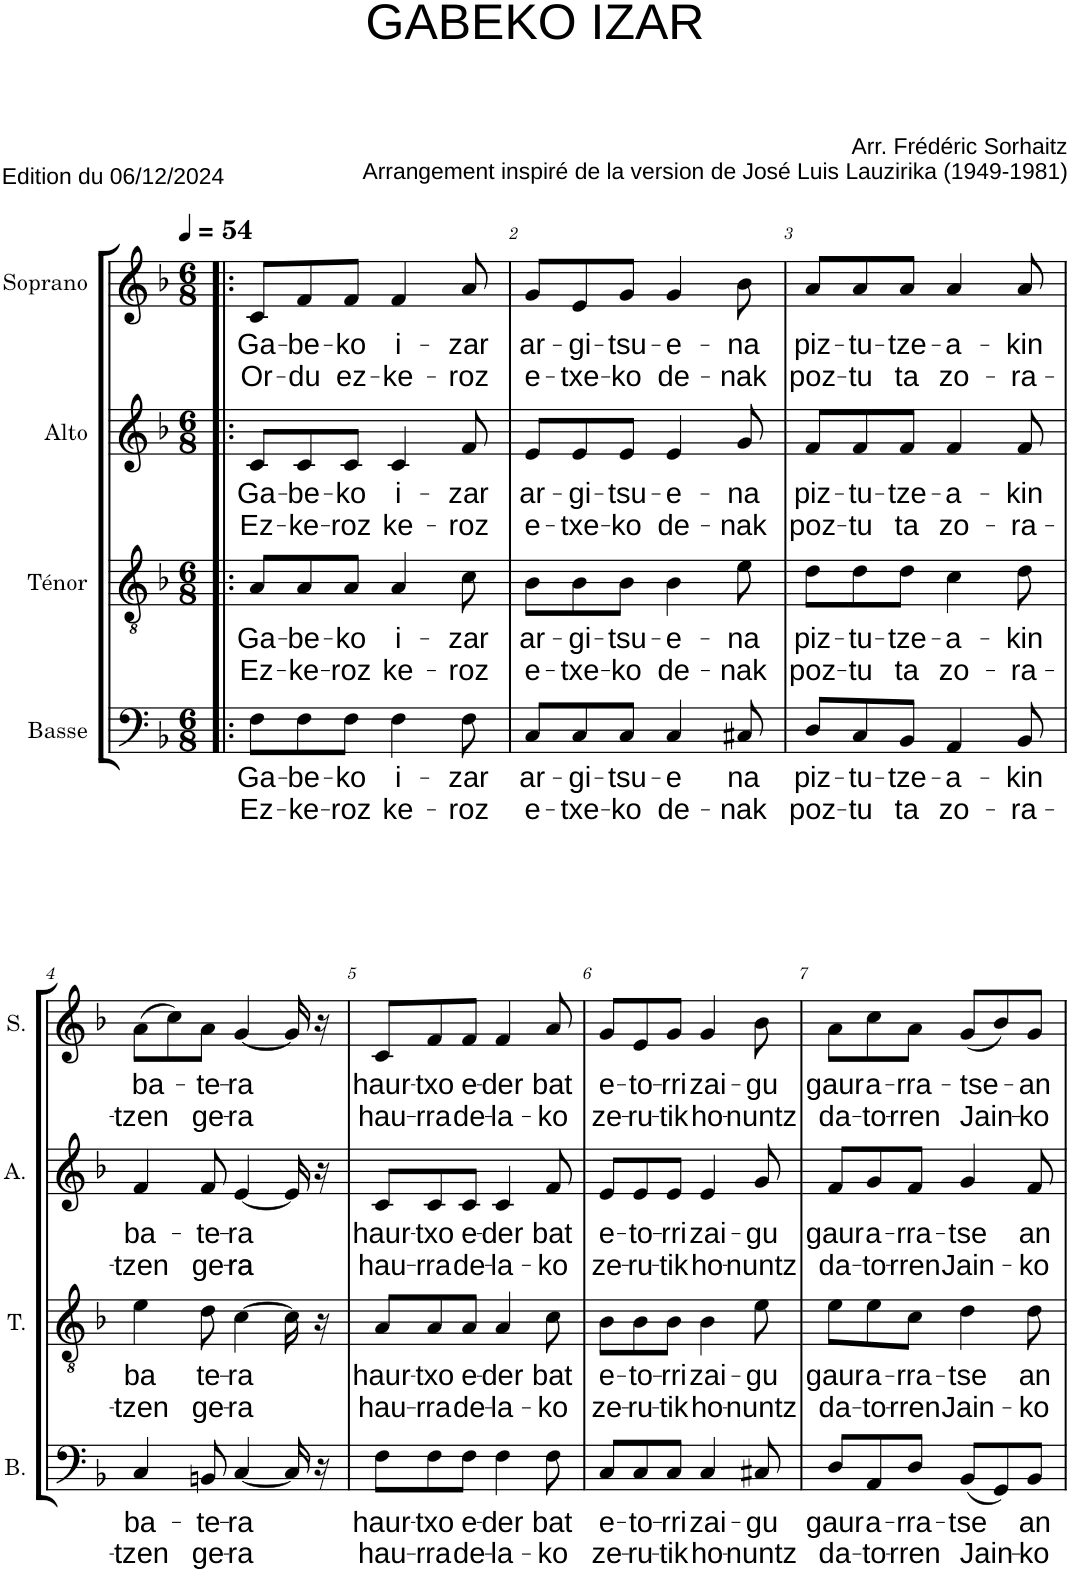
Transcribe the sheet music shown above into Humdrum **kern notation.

**kern	**text	**text	**kern	**text	**text	**kern	**text	**text	**kern	**text	**text
*part4	*part4	*part4	*part3	*part3	*part3	*part2	*part2	*part2	*part1	*part1	*part1
*staff4	*staff4	*staff4	*staff3	*staff3	*staff3	*staff2	*staff2	*staff2	*staff1	*staff1	*staff1
*I"Basse	*	*	*I"Ténor	*	*	*I"Alto	*	*	*I"Soprano	*	*
*I'B.	*	*	*I'T.	*	*	*I'A.	*	*	*I'S.	*	*
*clefF4	*	*	*clefGv2	*	*	*clefG2	*	*	*clefG2	*	*
*k[b-]	*	*	*k[b-]	*	*	*k[b-]	*	*	*k[b-]	*	*
*M6/8	*	*	*M6/8	*	*	*M6/8	*	*	*M6/8	*	*
*MM54	*	*	*MM54	*	*	*MM54	*	*	*MM54	*	*
=1!|:	=1!|:	=1!|:	=1!|:	=1!|:	=1!|:	=1!|:	=1!|:	=1!|:	=1!|:	=1!|:	=1!|:
!	!LO:LY:b	!LO:LY:b	!	!LO:LY:b	!LO:LY:b	!	!LO:LY:b	!LO:LY:b	!	!LO:LY:b	!LO:LY:b
8F\L	Ga-	Ez-	8A/L	Ga-	Ez-	8c/L	Ga-	Ez-	8c/L	Ga-	Or-
!	!LO:LY:b	!LO:LY:b	!	!LO:LY:b	!LO:LY:b	!	!LO:LY:b	!LO:LY:b	!	!LO:LY:b	!LO:LY:b
8F\	-be-	-ke-	8A/	-be-	-ke-	8c/	-be-	-ke-	8f/	-be-	-du
!	!LO:LY:b	!LO:LY:b	!	!LO:LY:b	!LO:LY:b	!	!LO:LY:b	!LO:LY:b	!	!LO:LY:b	!LO:LY:b
8F\J	-ko	-roz	8A/J	-ko	-roz	8c/J	-ko	-roz	8f/J	-ko	ez-
!	!LO:LY:b	!LO:LY:b	!	!LO:LY:b	!LO:LY:b	!	!LO:LY:b	!LO:LY:b	!	!LO:LY:b	!LO:LY:b
4F\	i-	-ke-	4A/	i-	-ke-	4c/	i-	-ke-	4f/	i-	-ke-
!	!LO:LY:b	!LO:LY:b	!	!LO:LY:b	!LO:LY:b	!	!LO:LY:b	!LO:LY:b	!	!LO:LY:b	!LO:LY:b
8F\	-zar	-roz	8c\	-zar	-roz	8f/	-zar	-roz	8a/	-zar	-roz
=2	=2	=2	=2	=2	=2	=2	=2	=2	=2	=2	=2
!	!LO:LY:b	!LO:LY:b	!	!LO:LY:b	!LO:LY:b	!	!LO:LY:b	!LO:LY:b	!	!LO:LY:b	!LO:LY:b
8C/L	ar-	e-	8B-\L	ar-	e-	8e/L	ar-	e-	8g/L	ar-	e-
!	!LO:LY:b	!LO:LY:b	!	!LO:LY:b	!LO:LY:b	!	!LO:LY:b	!LO:LY:b	!	!LO:LY:b	!LO:LY:b
8C/	-gi-	-txe-	8B-\	-gi-	-txe-	8e/	-gi-	-txe-	8e/	-gi-	-txe-
!	!LO:LY:b	!LO:LY:b	!	!LO:LY:b	!LO:LY:b	!	!LO:LY:b	!LO:LY:b	!	!LO:LY:b	!LO:LY:b
8C/J	-tsu-	-ko	8B-\J	-tsu-	-ko	8e/J	-tsu-	-ko	8g/J	-tsu-	-ko
!	!LO:LY:b	!LO:LY:b	!	!LO:LY:b	!LO:LY:b	!	!LO:LY:b	!LO:LY:b	!	!LO:LY:b	!LO:LY:b
4C/	-e	de-	4B-\	-e-	de-	4e/	-e-	de-	4g/	-e-	de-
!	!LO:LY:b	!LO:LY:b	!	!LO:LY:b	!LO:LY:b	!	!LO:LY:b	!LO:LY:b	!	!LO:LY:b	!LO:LY:b
8C#X/	-na	-nak	8e\	-na	-nak	8g/	-na	-nak	8b-\	-na	-nak
=3	=3	=3	=3	=3	=3	=3	=3	=3	=3	=3	=3
!	!LO:LY:b	!LO:LY:b	!	!LO:LY:b	!LO:LY:b	!	!LO:LY:b	!LO:LY:b	!	!LO:LY:b	!LO:LY:b
8D/L	piz-	poz-	8d\L	piz-	poz-	8f/L	piz-	poz-	8a/L	piz-	poz-
!	!LO:LY:b	!LO:LY:b	!	!LO:LY:b	!LO:LY:b	!	!LO:LY:b	!LO:LY:b	!	!LO:LY:b	!LO:LY:b
8C/	-tu-	-tu	8d\	-tu-	-tu	8f/	-tu-	-tu	8a/	-tu-	-tu
!	!LO:LY:b	!LO:LY:b	!	!LO:LY:b	!LO:LY:b	!	!LO:LY:b	!LO:LY:b	!	!LO:LY:b	!LO:LY:b
8BB-/J	-tze-	ta	8d\J	-tze-	ta	8f/J	-tze-	ta	8a/J	-tze-	ta
!	!LO:LY:b	!LO:LY:b	!	!LO:LY:b	!LO:LY:b	!	!LO:LY:b	!LO:LY:b	!	!LO:LY:b	!LO:LY:b
4AA/	-a-	zo-	4c\	-a-	zo-	4f/	-a-	zo-	4a/	-a-	zo-
!	!LO:LY:b	!LO:LY:b	!	!LO:LY:b	!LO:LY:b	!	!LO:LY:b	!LO:LY:b	!	!LO:LY:b	!LO:LY:b
8BB-/	-kin	-ra-	8d\	-kin	-ra-	8f/	-kin	-ra-	8a/	-kin	-ra-
!!LO:LB:g=z
=4	=4	=4	=4	=4	=4	=4	=4	=4	=4	=4	=4
!	!LO:LY:b	!LO:LY:b	!	!LO:LY:b	!LO:LY:b	!	!LO:LY:b	!LO:LY:b	!	!LO:LY:b	!LO:LY:b
4C/	ba-	-tzen	4e\	ba	-tzen	4f/	ba-	-tzen	(8a\L	ba-	-tzen
.	.	.	.	.	.	.	.	.	8cc\)	.	.
!	!LO:LY:b	!LO:LY:b	!	!LO:LY:b	!LO:LY:b	!	!LO:LY:b	!LO:LY:b	!	!LO:LY:b	!LO:LY:b
8BBn/	-te-	ge-	8d\	-te-	ge-	8f/	-te-	ge-	8a\J	-te-	ge-
!	!LO:LY:b	!LO:LY:b	!	!LO:LY:b	!LO:LY:b	!	!LO:LY:b	!LO:LY:b	!	!LO:LY:b	!LO:LY:b
[4C/	-ra	-ra	[4c\	-ra	-ra	[4e/	-ra	-ra	[4g/	-ra	-ra
16C/]	.	.	16c\]	.	.	16e/]	.	.	16g/]	.	.
16r	.	.	16r	.	.	16r	.	.	16r	.	.
=5	=5	=5	=5	=5	=5	=5	=5	=5	=5	=5	=5
!	!LO:LY:b	!LO:LY:b	!	!LO:LY:b	!LO:LY:b	!	!LO:LY:b	!LO:LY:b	!	!LO:LY:b	!LO:LY:b
8F\L	haur-	hau-	8A/L	haur-	hau-	8c/L	haur-	hau-	8c/L	haur-	hau-
!	!LO:LY:b	!LO:LY:b	!	!LO:LY:b	!LO:LY:b	!	!LO:LY:b	!LO:LY:b	!	!LO:LY:b	!LO:LY:b
8F\	-txo	-rra	8A/	-txo	-rra	8c/	-txo	-rra	8f/	-txo	-rra
!	!LO:LY:b	!LO:LY:b	!	!LO:LY:b	!LO:LY:b	!	!LO:LY:b	!LO:LY:b	!	!LO:LY:b	!LO:LY:b
8F\J	e-	de-	8A/J	e-	de-	8c/J	e-	de-	8f/J	e-	de-
!	!LO:LY:b	!LO:LY:b	!	!LO:LY:b	!LO:LY:b	!	!LO:LY:b	!LO:LY:b	!	!LO:LY:b	!LO:LY:b
4F\	-der	-la-	4A/	-der	-la-	4c/	-der	-la-	4f/	-der	-la-
!	!LO:LY:b	!LO:LY:b	!	!LO:LY:b	!LO:LY:b	!	!LO:LY:b	!LO:LY:b	!	!LO:LY:b	!LO:LY:b
8F\	bat	-ko	8c\	bat	-ko	8f/	bat	-ko	8a/	bat	-ko
=6	=6	=6	=6	=6	=6	=6	=6	=6	=6	=6	=6
!	!LO:LY:b	!LO:LY:b	!	!LO:LY:b	!LO:LY:b	!	!LO:LY:b	!LO:LY:b	!	!LO:LY:b	!LO:LY:b
8C/L	e-	ze-	8B-\L	e-	ze-	8e/L	e-	ze-	8g/L	e-	ze-
!	!LO:LY:b	!LO:LY:b	!	!LO:LY:b	!LO:LY:b	!	!LO:LY:b	!LO:LY:b	!	!LO:LY:b	!LO:LY:b
8C/	-to-	-ru-	8B-\	-to-	-ru-	8e/	-to-	-ru-	8e/	-to-	-ru-
!	!LO:LY:b	!LO:LY:b	!	!LO:LY:b	!LO:LY:b	!	!LO:LY:b	!LO:LY:b	!	!LO:LY:b	!LO:LY:b
8C/J	-rri	-tik	8B-\J	-rri	-tik	8e/J	-rri	-tik	8g/J	-rri	-tik
!	!LO:LY:b	!LO:LY:b	!	!LO:LY:b	!LO:LY:b	!	!LO:LY:b	!LO:LY:b	!	!LO:LY:b	!LO:LY:b
4C/	zai-	ho-	4B-\	zai-	ho-	4e/	zai-	ho-	4g/	zai-	ho-
!	!LO:LY:b	!LO:LY:b	!	!LO:LY:b	!LO:LY:b	!	!LO:LY:b	!LO:LY:b	!	!LO:LY:b	!LO:LY:b
8C#X/	-gu	-nuntz	8e\	-gu	-nuntz	8g/	-gu	-nuntz	8b-\	-gu	-nuntz
=7	=7	=7	=7	=7	=7	=7	=7	=7	=7	=7	=7
!	!LO:LY:b	!LO:LY:b	!	!LO:LY:b	!LO:LY:b	!	!LO:LY:b	!LO:LY:b	!	!LO:LY:b	!LO:LY:b
8D/L	gaur	da-	8e\L	gaur	da-	8f/L	gaur	da-	8a\L	gaur	da-
!	!LO:LY:b	!LO:LY:b	!	!LO:LY:b	!LO:LY:b	!	!LO:LY:b	!LO:LY:b	!	!LO:LY:b	!LO:LY:b
8AA/	a-	-to-	8e\	a-	-to-	8g/	a-	-to-	8cc\	a-	-to-
!	!LO:LY:b	!LO:LY:b	!	!LO:LY:b	!LO:LY:b	!	!LO:LY:b	!LO:LY:b	!	!LO:LY:b	!LO:LY:b
8D/J	-rra-	-rren	8c\J	-rra-	-rren	8f/J	-rra-	-rren	8a\J	-rra-	-rren
!	!LO:LY:b	!LO:LY:b	!	!LO:LY:b	!LO:LY:b	!	!LO:LY:b	!LO:LY:b	!	!LO:LY:b	!LO:LY:b
(8BB-/L	-tse	Jain-	4d\	-tse	Jain-	4g/	-tse	Jain-	(8g/L	-tse-	Jain-
8GG/)	.	.	.	.	.	.	.	.	8b-/)	.	.
!	!LO:LY:b	!LO:LY:b	!	!LO:LY:b	!LO:LY:b	!	!LO:LY:b	!LO:LY:b	!	!LO:LY:b	!LO:LY:b
8BB-/J	-an	-ko	8d\	-an	-ko	8f/	-an	-ko	8g/J	-an	-ko
=	=	=	=	=	=	=	=	=	=	=	=
*-	*-	*-	*-	*-	*-	*-	*-	*-	*-	*-	*-
